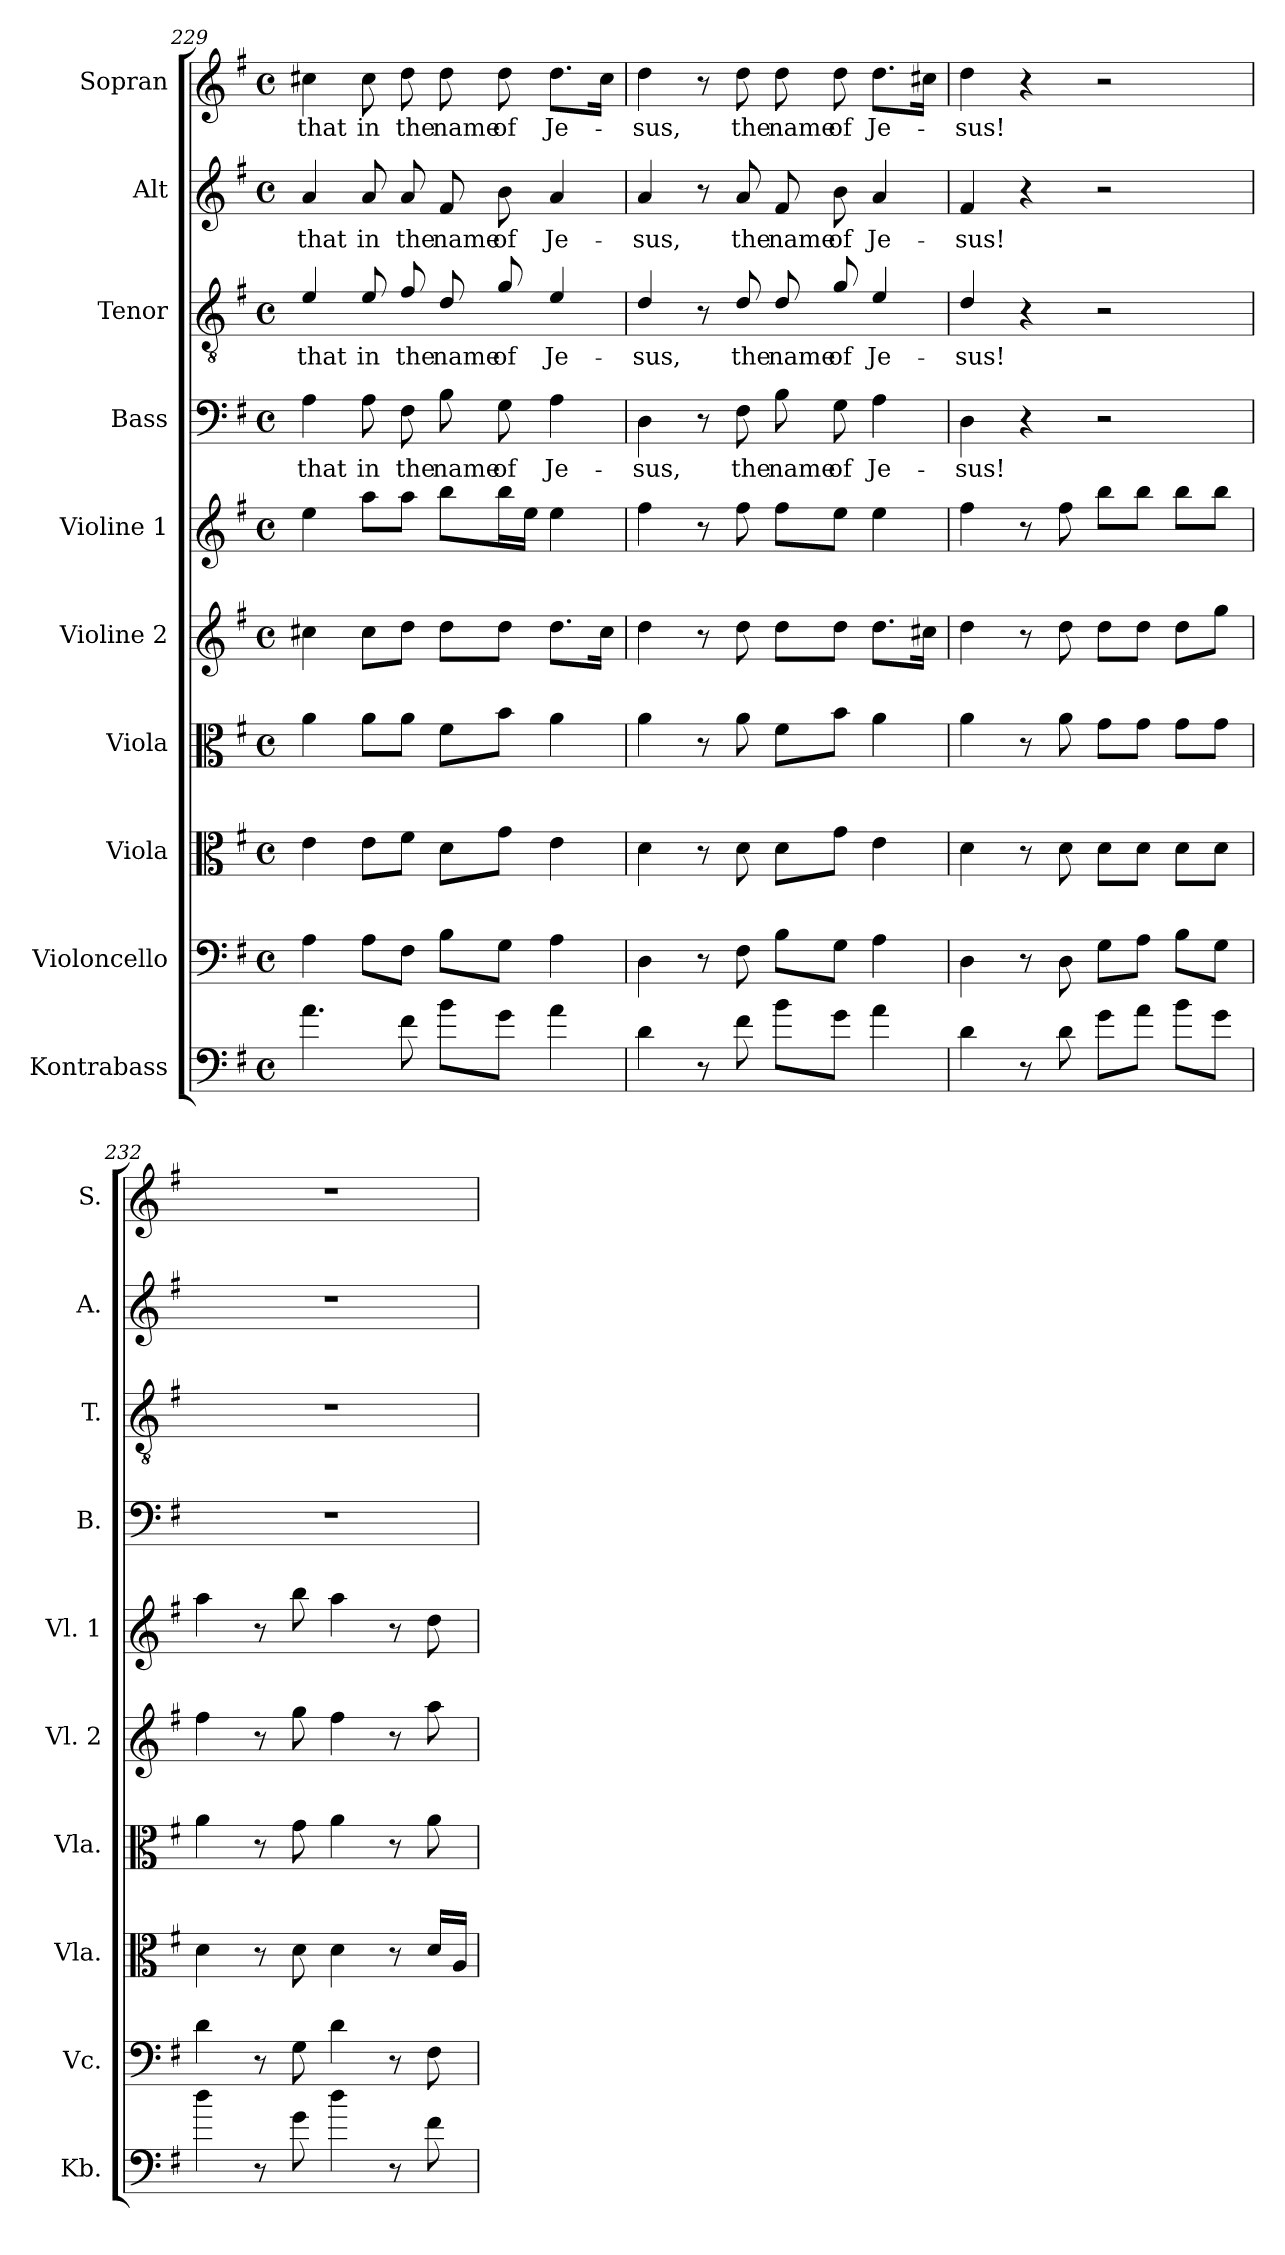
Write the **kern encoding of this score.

**kern	**kern	**kern	**kern	**kern	**kern	**kern	**text	**kern	**text	**kern	**text	**kern	**text
*part10	*part9	*part8	*part7	*part6	*part5	*part4	*part4	*part3	*part3	*part2	*part2	*part1	*part1
*staff10	*staff9	*staff8	*staff7	*staff6	*staff5	*staff4	*staff4	*staff3	*staff3	*staff2	*staff2	*staff1	*staff1
*I"Kontrabass	*I"Violoncello	*I"Viola	*I"Viola	*I"Violine 2	*I"Violine 1	*I"Bass	*	*I"Tenor	*	*I"Alt	*	*I"Sopran	*
*I'Kb.	*I'Vc.	*I'Vla.	*I'Vla.	*I'Vl. 2	*I'Vl. 1	*I'B.	*	*I'T.	*	*I'A.	*	*I'S.	*
!!LO:PB:g=z
*clefF4	*clefF4	*clefC3	*clefC3	*clefG2	*clefG2	*clefF4	*	*clefGv2	*	*clefG2	*	*clefG2	*
*ITrd7c12	*	*	*	*	*	*	*	*ITrd7c12	*	*	*	*	*
*k[f#]	*k[f#]	*k[f#]	*k[f#]	*k[f#]	*k[f#]	*k[f#]	*	*k[f#]	*	*k[f#]	*	*k[f#]	*
*G:	*G:	*G:	*G:	*G:	*G:	*G:	*	*G:	*	*G:	*	*G:	*
*M4/4	*M4/4	*M4/4	*M4/4	*M4/4	*M4/4	*M4/4	*	*M4/4	*	*M4/4	*	*M4/4	*
*met(c)	*met(c)	*met(c)	*met(c)	*met(c)	*met(c)	*met(c)	*	*met(c)	*	*met(c)	*	*met(c)	*
=229	=229	=229	=229	=229	=229	=229	=229	=229	=229	=229	=229	=229	=229
!	!	!	!	!	!	!	!LO:LY:b:color=#000000	!	!	!	!	!	!
!	!	!	!	!	!	!	!	!	!LO:LY:b:color=#000000	!	!	!	!
!	!	!	!	!	!	!	!	!	!	!	!LO:LY:b:color=#000000	!	!
!	!	!	!	!	!	!	!	!	!	!	!	!	!LO:LY:b:color=#000000
4.Ai\	4Ai\	4ei\	4ai\	4cc#Xi\	4eei\	4Ai\	that	4Ei/	that	4ai/	that	4cc#Xi\	that
!	!	!	!	!	!	!	!LO:LY:b:color=#000000	!	!	!	!	!	!
!	!	!	!	!	!	!	!	!	!LO:LY:b:color=#000000	!	!	!	!
!	!	!	!	!	!	!	!	!	!	!	!LO:LY:b:color=#000000	!	!
!	!	!	!	!	!	!	!	!	!	!	!	!	!LO:LY:b:color=#000000
.	8Ai\L	8ei\L	8ai\L	8cc#i\L	8aai\L	8Ai\	in	8Ei/	in	8ai/	in	8cc#i\	in
!	!	!	!	!	!	!	!LO:LY:b:color=#000000	!	!	!	!	!	!
!	!	!	!	!	!	!	!	!	!LO:LY:b:color=#000000	!	!	!	!
!	!	!	!	!	!	!	!	!	!	!	!LO:LY:b:color=#000000	!	!
!	!	!	!	!	!	!	!	!	!	!	!	!	!LO:LY:b:color=#000000
8F#i\	8F#i\J	8f#i\J	8ai\J	8ddi\J	8aai\J	8F#i\	the	8F#i/	the	8ai/	the	8ddi\	the
!	!	!	!	!	!	!	!LO:LY:b:color=#000000	!	!	!	!	!	!
!	!	!	!	!	!	!	!	!	!LO:LY:b:color=#000000	!	!	!	!
!	!	!	!	!	!	!	!	!	!	!	!LO:LY:b:color=#000000	!	!
!	!	!	!	!	!	!	!	!	!	!	!	!	!LO:LY:b:color=#000000
8Bi\L	8Bi\L	8di\L	8f#i\L	8ddi\L	8bbi\L	8Bi\	name	8Di/	name	8f#i/	name	8ddi\	name
!	!	!	!	!	!	!	!LO:LY:b:color=#000000	!	!	!	!	!	!
!	!	!	!	!	!	!	!	!	!LO:LY:b:color=#000000	!	!	!	!
!	!	!	!	!	!	!	!	!	!	!	!LO:LY:b:color=#000000	!	!
!	!	!	!	!	!	!	!	!	!	!	!	!	!LO:LY:b:color=#000000
8Gi\J	8Gi\J	8gi\J	8bi\J	8ddi\J	16bbi\L	8Gi\	of	8Gi/	of	8bi\	of	8ddi\	of
.	.	.	.	.	16eei\JJ	.	.	.	.	.	.	.	.
!	!	!	!	!	!	!	!LO:LY:b:color=#000000	!	!	!	!	!	!
!	!	!	!	!	!	!	!	!	!LO:LY:b:color=#000000	!	!	!	!
!	!	!	!	!	!	!	!	!	!	!	!LO:LY:b:color=#000000	!	!
!	!	!	!	!	!	!	!	!	!	!	!	!	!LO:LY:b:color=#000000
4Ai\	4Ai\	4ei\	4ai\	8.ddi\L	4eei\	4Ai\	Je-	4Ei/	Je-	4ai/	Je-	8.ddi\L	Je-
.	.	.	.	16cc#i\Jk	.	.	.	.	.	.	.	16cc#i\Jk	.
=230	=230	=230	=230	=230	=230	=230	=230	=230	=230	=230	=230	=230	=230
!	!	!	!	!	!	!	!LO:LY:b:color=#000000	!	!	!	!	!	!
!	!	!	!	!	!	!	!	!	!LO:LY:b:color=#000000	!	!	!	!
!	!	!	!	!	!	!	!	!	!	!	!LO:LY:b:color=#000000	!	!
!	!	!	!	!	!	!	!	!	!	!	!	!	!LO:LY:b:color=#000000
4Di\	4Di\	4di\	4ai\	4ddi\	4ff#i\	4Di\	-sus,	4Di/	-sus,	4ai/	-sus,	4ddi\	-sus,
8r	8r	8r	8r	8r	8r	8r	.	8r	.	8r	.	8r	.
!	!	!	!	!	!	!	!LO:LY:b:color=#000000	!	!	!	!	!	!
!	!	!	!	!	!	!	!	!	!LO:LY:b:color=#000000	!	!	!	!
!	!	!	!	!	!	!	!	!	!	!	!LO:LY:b:color=#000000	!	!
!	!	!	!	!	!	!	!	!	!	!	!	!	!LO:LY:b:color=#000000
8F#i\	8F#i\	8di\	8ai\	8ddi\	8ff#i\	8F#i\	the	8Di/	the	8ai/	the	8ddi\	the
!	!	!	!	!	!	!	!LO:LY:b:color=#000000	!	!	!	!	!	!
!	!	!	!	!	!	!	!	!	!LO:LY:b:color=#000000	!	!	!	!
!	!	!	!	!	!	!	!	!	!	!	!LO:LY:b:color=#000000	!	!
!	!	!	!	!	!	!	!	!	!	!	!	!	!LO:LY:b:color=#000000
8Bi\L	8Bi\L	8di\L	8f#i\L	8ddi\L	8ff#i\L	8Bi\	name	8Di/	name	8f#i/	name	8ddi\	name
!	!	!	!	!	!	!	!LO:LY:b:color=#000000	!	!	!	!	!	!
!	!	!	!	!	!	!	!	!	!LO:LY:b:color=#000000	!	!	!	!
!	!	!	!	!	!	!	!	!	!	!	!LO:LY:b:color=#000000	!	!
!	!	!	!	!	!	!	!	!	!	!	!	!	!LO:LY:b:color=#000000
8Gi\J	8Gi\J	8gi\J	8bi\J	8ddi\J	8eei\J	8Gi\	of	8Gi/	of	8bi\	of	8ddi\	of
!	!	!	!	!	!	!	!LO:LY:b:color=#000000	!	!	!	!	!	!
!	!	!	!	!	!	!	!	!	!LO:LY:b:color=#000000	!	!	!	!
!	!	!	!	!	!	!	!	!	!	!	!LO:LY:b:color=#000000	!	!
!	!	!	!	!	!	!	!	!	!	!	!	!	!LO:LY:b:color=#000000
4Ai\	4Ai\	4ei\	4ai\	8.ddi\L	4eei\	4Ai\	Je-	4Ei/	Je-	4ai/	Je-	8.ddi\L	Je-
.	.	.	.	16cc#Xi\Jk	.	.	.	.	.	.	.	16cc#Xi\Jk	.
=231	=231	=231	=231	=231	=231	=231	=231	=231	=231	=231	=231	=231	=231
!	!	!	!	!	!	!	!LO:LY:b:color=#000000	!	!	!	!	!	!
!	!	!	!	!	!	!	!	!	!LO:LY:b:color=#000000	!	!	!	!
!	!	!	!	!	!	!	!	!	!	!	!LO:LY:b:color=#000000	!	!
!	!	!	!	!	!	!	!	!	!	!	!	!	!LO:LY:b:color=#000000
4Di\	4Di\	4di\	4ai\	4ddi\	4ff#i\	4Di\	-sus!	4Di/	-sus!	4f#i/	-sus!	4ddi\	-sus!
8r	8r	8r	8r	8r	8r	4r	.	4r	.	4r	.	4r	.
8Di\	8Di\	8di\	8ai\	8ddi\	8ff#i\	.	.	.	.	.	.	.	.
8Gi\L	8Gi\L	8di\L	8gi\L	8ddi\L	8bbi\L	2r	.	2r	.	2r	.	2r	.
8Ai\J	8Ai\J	8di\J	8gi\J	8ddi\J	8bbi\J	.	.	.	.	.	.	.	.
8Bi\L	8Bi\L	8di\L	8gi\L	8ddi\L	8bbi\L	.	.	.	.	.	.	.	.
8Gi\J	8Gi\J	8di\J	8gi\J	8ggi\J	8bbi\J	.	.	.	.	.	.	.	.
=232	=232	=232	=232	=232	=232	=232	=232	=232	=232	=232	=232	=232	=232
4di\	4di\	4di\	4ai\	4ff#i\	4aai\	1r	.	1r	.	1r	.	1r	.
8r	8r	8r	8r	8r	8r	.	.	.	.	.	.	.	.
8Gi\	8Gi\	8di\	8gi\	8ggi\	8bbi\	.	.	.	.	.	.	.	.
4di\	4di\	4di\	4ai\	4ff#i\	4aai\	.	.	.	.	.	.	.	.
8r	8r	8r	8r	8r	8r	.	.	.	.	.	.	.	.
8F#i\	8F#i\	16di/LL	8ai\	8aai\	8ddi\	.	.	.	.	.	.	.	.
.	.	16Ai/JJ	.	.	.	.	.	.	.	.	.	.	.
=	=	=	=	=	=	=	=	=	=	=	=	=	=
*-	*-	*-	*-	*-	*-	*-	*-	*-	*-	*-	*-	*-	*-
